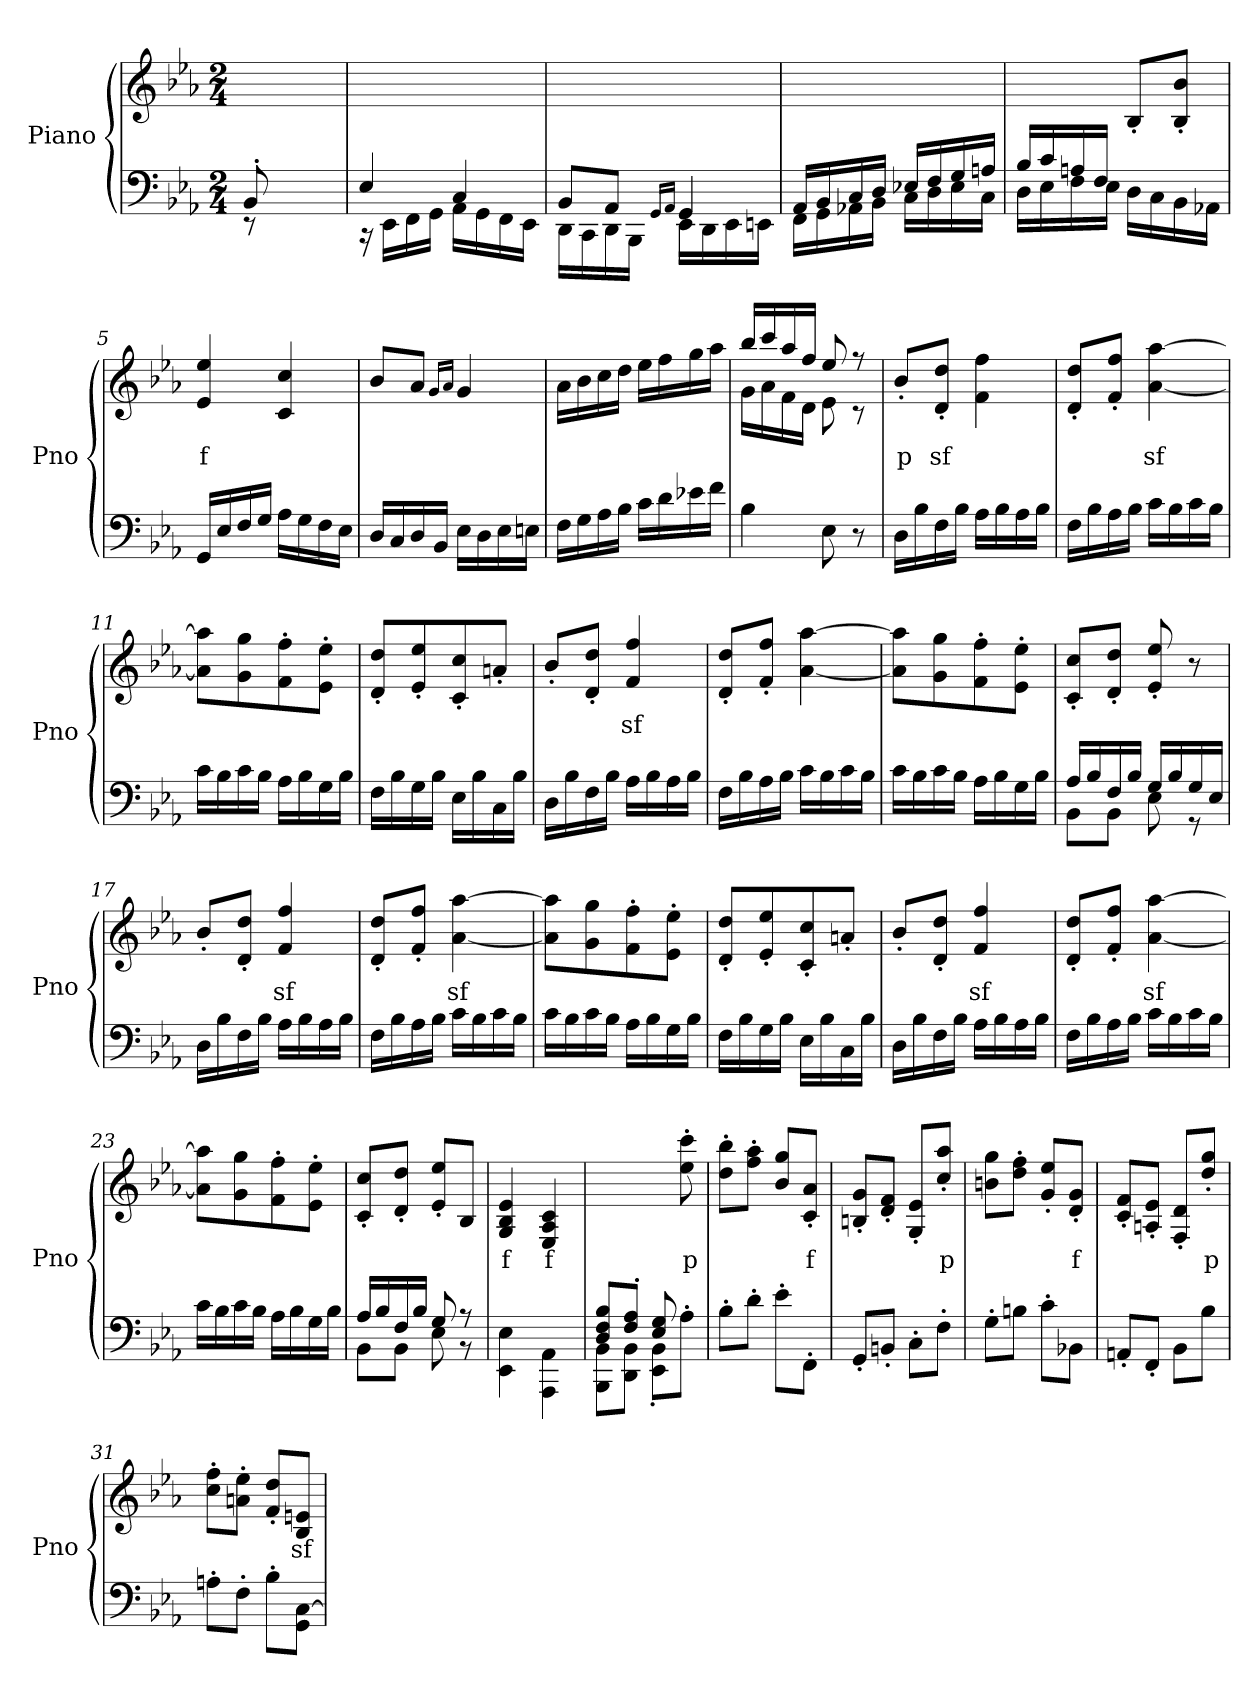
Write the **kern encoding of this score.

**kern	**kern	**text
*part2	*part1	*part1
*staff2	*staff1	*staff1
*I"Piano	*I"Piano	*
*I'Pno	*I'Pno	*
*clefF4	*clefG2	*
*k[b-e-a-]	*k[b-e-a-]	*
*E-:	*E-:	*
*M2/4	*M2/4	*
=	=	=
*^	*	*
8BB-'/	8r	2ryy	.
4.ryy	4.ryy	.	.
=1	=1	=1	=1
4E-/	16r	2ryy	.
.	16EE-\LL	.	.
.	16FF\	.	.
.	16GG\JJ	.	.
4C/	16AA-\LL	.	.
.	16GG\	.	.
.	16FF\	.	.
.	16EE-\JJ	.	.
=2	=2	=2	=2
8BB-/L	16DD\LL	2ryy	.
.	16CC\	.	.
8AA-/J	16DD\	.	.
.	16BBB-\JJ	.	.
16qGG/LL	.	.	.
16qAA-/JJ	.	.	.
4GG/	16EE-\LL	.	.
.	16DD\	.	.
.	16EE-\	.	.
.	16EEn\JJ	.	.
=3	=3	=3	=3
16AA-/LL	16FF\LL	2ryy	.
16BB-/	16GG\	.	.
16C/	16AA-X\	.	.
16D/JJ	16BB-\JJ	.	.
16E-X/LL	16C\LL	.	.
16F/	16D\	.	.
16G/	16E-\	.	.
16An/JJ	16C\JJ	.	.
=4	=4	=4	=4
16B-/LL	16D\LL	4ryy	.
16c/	16E-\	.	.
16An/	16F\	.	.
16F/JJ	16E-\JJ	.	.
4ryy	16D\LL	8B-'/L	.
.	16C\	.	.
.	16BB-\	8B-/' 8b-/'J	.
.	16AA-X\JJ	.	.
*v	*v	*	*
=5	=5	=5
16GG/LL	4e-/ 4ee-/	f
16E-/	.	.
16F/	.	.
16G/JJ	.	.
16A-\LL	4c/ 4cc/	.
16G\	.	.
16F\	.	.
16E-\JJ	.	.
!!LO:LB:g=z
=6	=6	=6
16D/LL	8b-/L	.
16C/	.	.
16D/	8a-/J	.
16BB-/JJ	.	.
.	16qg/LL	.
.	16qa-/JJ	.
16E-\LL	4g/	.
16D\	.	.
16E-\	.	.
16En\JJ	.	.
=7	=7	=7
16F\LL	16a-\LL	.
16G\	16b-\	.
16A-\	16cc\	.
16B-\JJ	16dd\JJ	.
16c\LL	16ee-\LL	.
16d\	16ff\	.
16e-X\	16gg\	.
16f\JJ	16aa-\JJ	.
=8	=8	=8
*	*^	*
4B-\	16bb-/LL	16g\LL	.
.	16ccc/	16a-\	.
.	16aa-/	16f\	.
.	16ff/JJ	16d\JJ	.
8E-\	8ee-/	8e-\	.
8r	8r	8r	.
*	*v	*v	*
=9	=9	=9
16D\LL	8b-'/L	p
16B-\	.	.
16F\	8d/' 8dd/'J	sf
16B-\JJ	.	.
16A-\LL	4f\ 4ff\	.
16B-\	.	.
16A-\	.	.
16B-\JJ	.	.
=10	=10	=10
16F\LL	8d/' 8dd/'L	.
16B-\	.	.
16A-\	8f/' 8ff/'J	.
16B-\JJ	.	.
16c\LL	[4a-\ [4aa-\	sf
16B-\	.	.
16c\	.	.
16B-\JJ	.	.
=11	=11	=11
16c\LL	8a-\] 8aa-\]L	.
16B-\	.	.
16c\	8g\ 8gg\	.
16B-\JJ	.	.
16A-\LL	8f\' 8ff\'	.
16B-\	.	.
16G\	8e-\' 8ee-\'J	.
16B-\JJ	.	.
!!LO:LB:g=z
=12	=12	=12
16F\LL	8d/' 8dd/'L	.
16B-\	.	.
16G\	8e-/' 8ee-/'	.
16B-\JJ	.	.
16E-\LL	8c/' 8cc/'	.
16B-\	.	.
16C\	8an'/J	.
16B-\JJ	.	.
=13	=13	=13
16D\LL	8b-'/L	.
16B-\	.	.
16F\	8d/' 8dd/'J	.
16B-\JJ	.	.
16A-\LL	4f/ 4ff/	sf
16B-\	.	.
16A-\	.	.
16B-\JJ	.	.
=14	=14	=14
16F\LL	8d/' 8dd/'L	.
16B-\	.	.
16A-\	8f/' 8ff/'J	.
16B-\JJ	.	.
16c\LL	[4a-\ [4aa-\	.
16B-\	.	.
16c\	.	.
16B-\JJ	.	.
=15	=15	=15
16c\LL	8a-\] 8aa-\]L	.
16B-\	.	.
16c\	8g\ 8gg\	.
16B-\JJ	.	.
16A-\LL	8f\' 8ff\'	.
16B-\	.	.
16G\	8e-\' 8ee-\'J	.
16B-\JJ	.	.
=16	=16	=16
*^	*	*
16A-/LL	8BB-\L	8c/' 8cc/'L	.
16B-/	.	.	.
16F/	8BB-\J	8d/' 8dd/'J	.
16B-/JJ	.	.	.
16G/LL	8E-\	8e-/' 8ee-/'	.
16B-/	.	.	.
16G/	8r	8r	.
16E-/JJ	.	.	.
*v	*v	*	*
=17	=17	=17
16D\LL	8b-'/L	.
16B-\	.	.
16F\	8d/' 8dd/'J	.
16B-\JJ	.	.
16A-\LL	4f/ 4ff/	sf
16B-\	.	.
16A-\	.	.
16B-\JJ	.	.
!!LO:LB:g=z
=18	=18	=18
16F\LL	8d/' 8dd/'L	.
16B-\	.	.
16A-\	8f/' 8ff/'J	.
16B-\JJ	.	.
16c\LL	[4a-\ [4aa-\	sf
16B-\	.	.
16c\	.	.
16B-\JJ	.	.
=19	=19	=19
16c\LL	8a-\] 8aa-\]L	.
16B-\	.	.
16c\	8g\ 8gg\	.
16B-\JJ	.	.
16A-\LL	8f\' 8ff\'	.
16B-\	.	.
16G\	8e-\' 8ee-\'J	.
16B-\JJ	.	.
=20	=20	=20
16F\LL	8d/' 8dd/'L	.
16B-\	.	.
16G\	8e-/' 8ee-/'	.
16B-\JJ	.	.
16E-\LL	8c/' 8cc/'	.
16B-\	.	.
16C\	8an'/J	.
16B-\JJ	.	.
=21	=21	=21
16D\LL	8b-'/L	.
16B-\	.	.
16F\	8d/' 8dd/'J	.
16B-\JJ	.	.
16A-\LL	4f/ 4ff/	sf
16B-\	.	.
16A-\	.	.
16B-\JJ	.	.
=22	=22	=22
16F\LL	8d/' 8dd/'L	.
16B-\	.	.
16A-\	8f/' 8ff/'J	.
16B-\JJ	.	.
16c\LL	[4a-\ [4aa-\	sf
16B-\	.	.
16c\	.	.
16B-\JJ	.	.
=23	=23	=23
16c\LL	8a-\] 8aa-\]L	.
16B-\	.	.
16c\	8g\ 8gg\	.
16B-\JJ	.	.
16A-\LL	8f\' 8ff\'	.
16B-\	.	.
16G\	8e-\' 8ee-\'J	.
16B-\JJ	.	.
!!LO:LB:g=z
=24	=24	=24
*^	*	*
16A-/LL	8BB-\L	8c/' 8cc/'L	.
16B-/	.	.	.
16F/	8BB-\J	8d/' 8dd/'J	.
16B-/JJ	.	.	.
8G/	8E-\	8e-/' 8ee-/'L	.
8r	8r	8B-/J	.
*v	*v	*	*
=25	=25	=25
4EE-\ 4E-\	4G/ 4B-/ 4e-/	f
4AAA-\ 4AA-\	4E-/ 4A-/ 4c/	f
=26	=26	=26
*^	*	*
8D/ 8F/ 8B-/L	8BBB-\ 8BB-\L	4.ryy	.
8F/' 8A-/'J	8DD\ 8BB-\J	.	.
8E-/ 8G/	8EE-\' 8BB-\'L	.	.
8ryy	8A-'\J	8ee-\' 8ccc\'	p
*v	*v	*	*
=27	=27	=27
8B-'\L	8dd\' 8bb-\'L	.
8d'\J	8ff\' 8aa-\'J	.
8e-'\L	8b-/ 8gg/L	.
8FF'\J	8c/' 8a-/'J	f
=28	=28	=28
8GG'/L	8Bn/' 8g/'L	.
8BBn'/J	8d/' 8f/'J	.
8C'\L	8G/' 8e-/'L	.
8F'\J	8cc/' 8aa-/'J	p
=29	=29	=29
8G'\L	8bn\ 8gg\L	.
8Bn\J	8dd\' 8ff\'J	.
8c'\L	8g/' 8ee-/'L	.
8BB-X\J	8d/' 8g/'J	f
=30	=30	=30
8AAn'/L	8c/' 8f/'L	.
8FF'/J	8An/' 8e-/'J	.
8BB-\L	8F/' 8d/'L	.
8B-\J	8dd/' 8gg/'J	p
=31	=31	=31
8An'\L	8cc\' 8ff\'L	.
8F'\J	8an\' 8ee-\'J	.
8B-'\L	8f/' 8dd/'L	.
8GG\ [8C\J	8B-/ 8en/J	sf
=	=	=
*-	*-	*-
